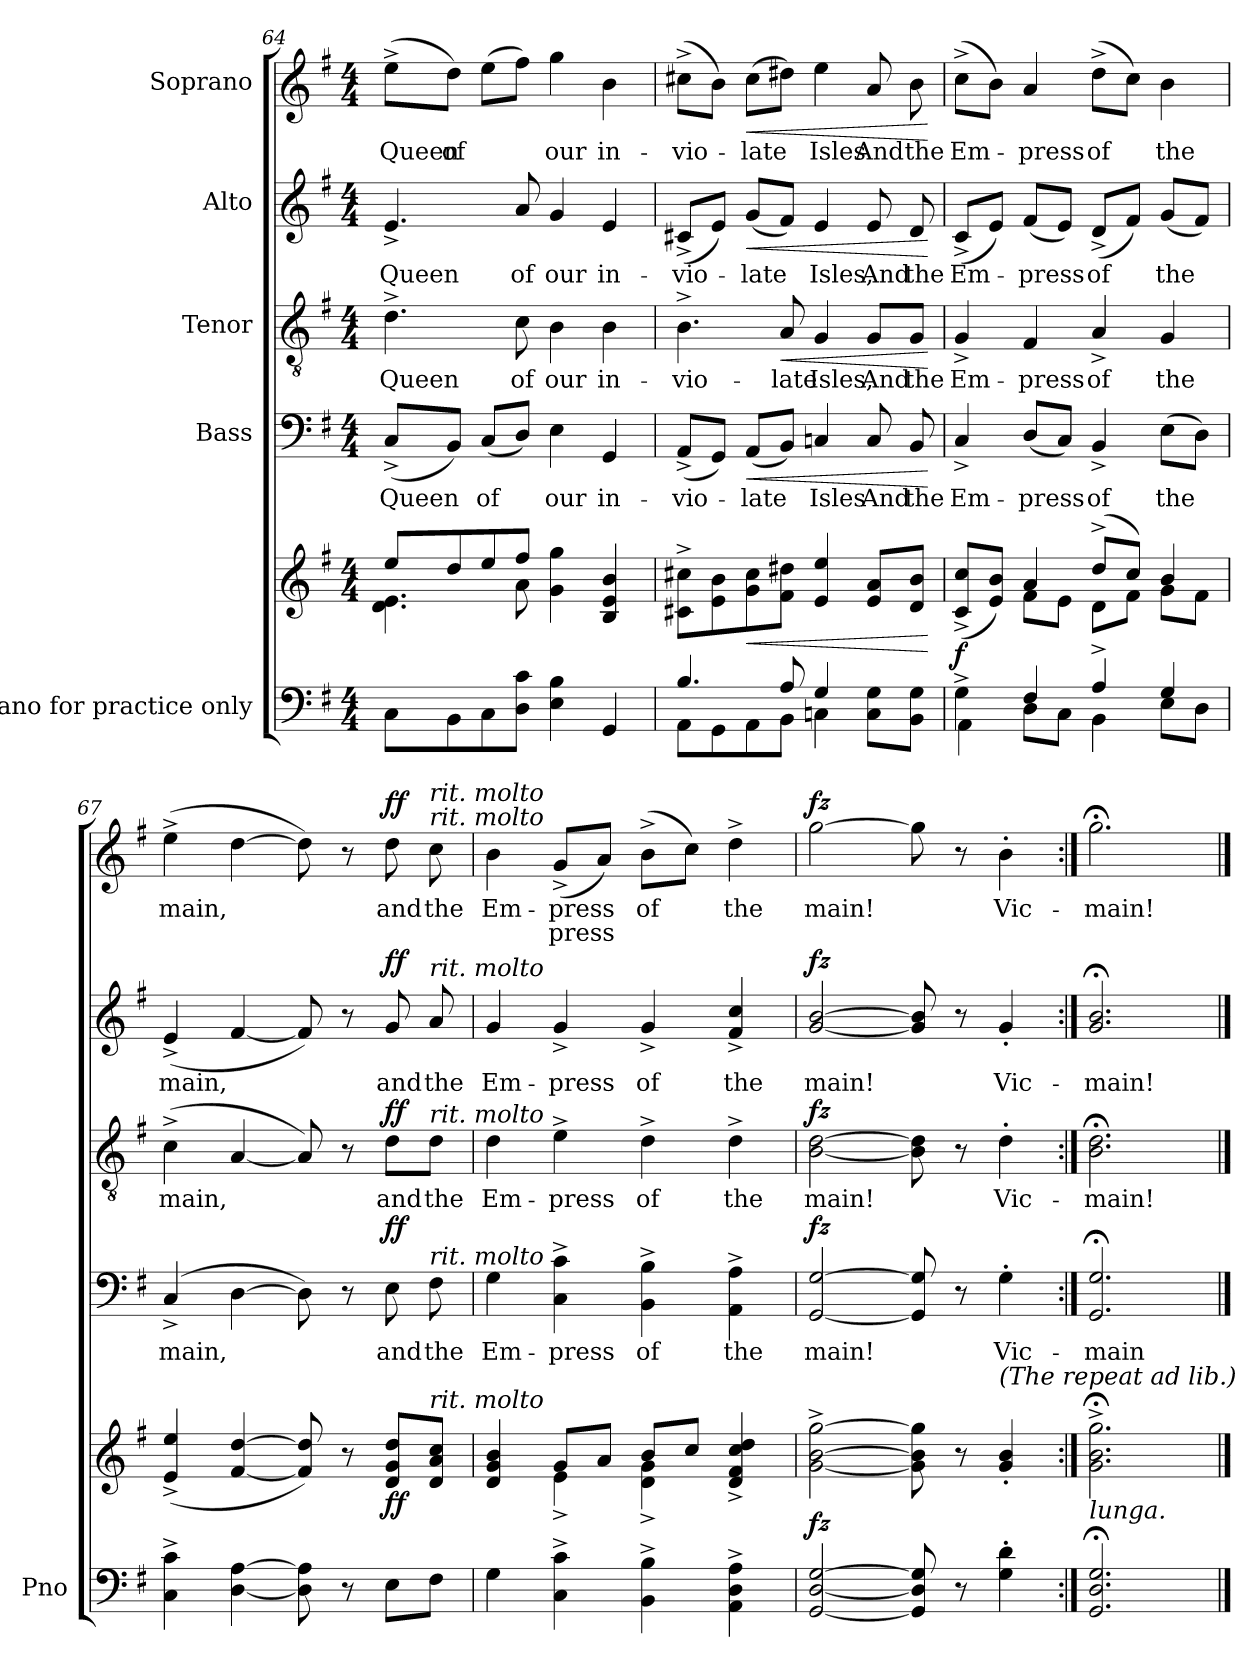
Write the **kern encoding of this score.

**kern	**kern	**dynam	**kern	**text	**dynam	**kern	**text	**dynam	**kern	**text	**dynam	**kern	**text	**text	**dynam
*part5	*part5	*part5	*part4	*part4	*part4	*part3	*part3	*part3	*part2	*part2	*part2	*part1	*part1	*part1	*part1
*staff6	*staff5	*staff5/6	*staff4	*staff4	*staff4	*staff3	*staff3	*staff3	*staff2	*staff2	*staff2	*staff1	*staff1	*staff1	*staff1
*I"Piano for practice only	*	*	*I"Bass	*	*	*I"Tenor	*	*	*I"Alto	*	*	*I"Soprano	*	*	*
*I'Pno	*	*	*	*	*	*	*	*	*	*	*	*	*	*	*
*clefF4	*clefG2	*	*clefF4	*	*	*clefGv2	*	*	*clefG2	*	*	*clefG2	*	*	*
*k[f#]	*k[f#]	*	*k[f#]	*	*	*k[f#]	*	*	*k[f#]	*	*	*k[f#]	*	*	*
*M4/4	*M4/4	*	*M4/4	*	*	*M4/4	*	*	*M4/4	*	*	*M4/4	*	*	*
=64	=64	=64	=64	=64	=64	=64	=64	=64	=64	=64	=64	=64	=64	=64	=64
*	*^	*	*	*	*	*	*	*	*	*	*	*	*	*	*
8C\L	8ee/L	4.d\ 4.e\	.	(8C^>/L	Queen	.	4.d^\	Queen	.	4.e^>/	Queen	.	(8ee^\L	Queen	.	.
8BB\	8dd/	.	.	8BB/J)	.	.	.	.	.	.	.	.	8dd\J)	of	.	.
8C\	8ee/	.	.	(8C/L	of	.	.	.	.	.	.	.	(8ee\L	.	.	.
8D\ 8c\J	8ff#/J	8a\	.	8D/J)	.	.	8c\	of	.	8a/	of	.	8ff#\J)	.	.	.
4E\ 4B\	4g\ 4gg\	2ryy	.	4E\	our	.	4B\	our	.	4g/	our	.	4gg\	our	.	.
4GG/	4B/ 4e/ 4b/	.	.	4GG/	in-	.	4B\	in-	.	4e/	in-	.	4b\	in-	.	.
*	*v	*v	*	*	*	*	*	*	*	*	*	*	*	*	*	*
=65	=65	=65	=65	=65	=65	=65	=65	=65	=65	=65	=65	=65	=65	=65	=65
*^	*	*	*	*	*	*	*	*	*	*	*	*	*	*	*
4.B/	8AA\L	8c#X\^ 8cc#X\^L	.	(8AA^>/L	-vio-	.	4.B^\	-vio-	.	(8c#X^>/L	vio-	.	(8cc#X^\L	-vio-	.	.
.	8GG\	8e\ 8b\	.	8GG/J)	.	.	.	.	.	8e/J)	.	.	8b\J)	.	.	.
!	!	!	!LO:HP:b	!	!	!LO:HP:b	!	!	!	!	!	!LO:HP:b	!	!	!	!LO:HP:b
.	8AA\	8g\ 8cc#\	<	(8AA/L	-late	<	.	.	.	(8g/L	late	<	(8cc#\L	late	.	<
!	!	!	!	!	!	!	!	!	!LO:HP:b	!	!	!	!	!	!	!
8A/	8BB\J	8f#\ 8dd#X\J	.	8BB/J)	.	.	8A/	-late	<	8f#/J)	.	.	8dd#X\J)	.	.	.
4G/	4Cn\	4e/ 4ee/	.	4Cn/	Isles	.	4G/	Isles,	.	4e/	Isles,	.	4ee\	Isles	.	.
8C\ 8G\L	4ryy	8e/ 8a/L	.	8C/	And	.	8G/L	And	.	8e/	And	.	8a/	And	.	.
8BB\ 8G\J	.	8d/ 8b/J	.	8BB/	the	.	8G/J	the	.	8d/	the	.	8b\	the	.	.
*v	*v	*	*	*	*	*	*	*	*	*	*	*	*	*	*	*
.	.	[	.	.	[	.	.	[	.	.	[	.	.	.	[
=66	=66	=66	=66	=66	=66	=66	=66	=66	=66	=66	=66	=66	=66	=66	=66
*^	*^	*	*	*	*	*	*	*	*	*	*	*	*	*	*
!	!	!	!	!LO:DY:b	!	!	!	!	!	!	!	!	!	!	!	!	!
4G^>\	4AA\	(>8c/^> 8cc/^>L	4ryy	f	4C^>/	Em-	.	4G^>/	Em-	.	(8c^>/L	Em-	.	(8cc^\L	Em-	.	.
.	.	8e/ 8b/J)	.	.	.	.	.	.	.	.	8e/J)	.	.	8b\J)	.	.	.
4F#/	8D\L	4a/	8f#\L	.	(8D/L	-press	.	4F#/	-press	.	(8f#/L	press	.	4a/	-press	.	.
.	8C\J	.	8e\J	.	8C/J)	.	.	.	.	.	8e/J)	.	.	.	.	.	.
4A^>/	4BB\	(8dd^/L	8d\L	.	4BB^>/	of	.	4A^>/	of	.	(8d^>/L	of	.	(8dd^\L	of	.	.
.	.	8cc/J)	8f#\J	.	.	.	.	.	.	.	8f#/J)	.	.	8cc\J)	.	.	.
4G/	8E\L	4b/	8g\L	.	(8E\L	the	.	4G/	the	.	(8g/L	the	.	4b\	the	.	.
.	8D\J	.	8f#\J	.	8D\J)	.	.	.	.	.	8f#/J)	.	.	.	.	.	.
*v	*v	*	*	*	*	*	*	*	*	*	*	*	*	*	*	*	*
*	*v	*v	*	*	*	*	*	*	*	*	*	*	*	*	*	*
=67	=67	=67	=67	=67	=67	=67	=67	=67	=67	=67	=67	=67	=67	=67	=67
4C\^ 4c\^	(4e/^ 4ee/^	.	(4C^/	main,	.	(4c^\	main,	.	(4e^/	main,	.	(4ee^\	main,	.	.
[4D\ [4A\	[4f#/ [4dd/	.	[4D\	.	.	[4A/	.	.	[4f#/	.	.	[4dd\	.	.	.
8D\] 8A\]	8f#/] 8dd/])	.	8D\])	.	.	8A/])	.	.	8f#/])	.	.	8dd\])	.	.	.
8r	8r	.	8r	.	.	8r	.	.	8r	.	.	8r	.	.	.
!	!	!LO:DY:b	!	!	!LO:DY:a	!	!	!LO:DY:a	!	!	!LO:DY:a	!	!	!	!LO:DY:a
8E\L	8d/ 8g/ 8dd/L	ff	8E\	and	ff	8d\L	and	ff	8g/	and	ff	8dd\	and	.	ff
!	!	!	!	!	!	!	!	!	!	!	!	!LO:TX:i:t=rit. molto	!	!	!
!	!	!	!	!	!	!	!	!	!	!	!	!LO:TX:i:t=rit. molto	!	!	!
!	!	!	!	!	!	!	!	!	!LO:TX:i:t=rit. molto	!	!	!	!	!	!
!	!	!	!	!	!	!LO:TX:i:t=rit. molto	!	!	!	!	!	!	!	!	!
!	!	!	!LO:TX:i:t=rit. molto	!	!	!	!	!	!	!	!	!	!	!	!
!	!LO:TX:i:t=rit. molto	!	!	!	!	!	!	!	!	!	!	!	!	!	!
8F#\J	8d/ 8a/ 8cc/J	.	8F#\	the	.	8d\J	the	.	8a/	the	.	8cc\	the	.	.
=68	=68	=68	=68	=68	=68	=68	=68	=68	=68	=68	=68	=68	=68	=68	=68
*	*^	*	*	*	*	*	*	*	*	*	*	*	*	*	*
4G\	4d/ 4g/ 4b/	4ryy	.	4G\	Em-	.	4d\	Em-	.	4g/	Em-	.	4b\	Em-	.	.
4C\^ 4c\^	8g/L	4e^>\	.	4C\^ 4c\^	-press	.	4e^\	-press	.	4g^>/	-press	.	(8g^>/L	-press	-press	.
.	8a/J	.	.	.	.	.	.	.	.	.	.	.	8a/J)	.	.	.
4BB\^ 4B\^	8b/L	4d\^> 4g\^>	.	4BB\^ 4B\^	of	.	4d^\	of	.	4g^>/	of	.	(8b^\L	of	.	.
.	8cc/J	.	.	.	.	.	.	.	.	.	.	.	8cc\J)	.	.	.
4AA\^ 4D\^ 4A\^	4d/^> 4f#/^> 4cc/^> 4dd/^>	4ryy	.	4AA\^ 4A\^	the	.	4d^\	the	.	4f#/^> 4cc/^>	the	.	4dd^\	the	.	.
=69	=69	=69	=69	=69	=69	=69	=69	=69	=69	=69	=69	=69	=69	=69	=69	=69
!	!	!	!LO:DY:a=2	!	!	!LO:DY:a	!	!	!LO:DY:a	!	!	!LO:DY:a	!	!	!	!LO:DY:a
*	*v	*v	*	*	*	*	*	*	*	*	*	*	*	*	*	*
[2GG/ [2D/ [2G/	[2g\^ [2b\^ [2gg\^	fz	[2GG/ [2G/	main!	fz	[2B\ [2d\	main!	fz	[2g/ [2b/	main!	fz	[2gg\	main!	.	fz
8GG/] 8D/] 8G/]	8g\] 8b\] 8gg\]	.	8GG/] 8G/]	.	.	8B\] 8d\]	.	.	8g/] 8b/]	.	.	8gg\]	.	.	.
8r	8r	.	8r	.	.	8r	.	.	8r	.	.	8r	.	.	.
!	!LO:TX:i:t=(The repeat ad lib.)	!	!	!	!	!	!	!	!	!	!	!	!	!	!
4G\' 4d\'	4g/' 4b/'	.	4G'\	Vic-	.	4d'\	Vic-	.	4g'/	Vic-	.	4b'\	Vic-	.	.
=70:|!	=70:|!	=70:|!	=70:|!	=70:|!	=70:|!	=70:|!	=70:|!	=70:|!	=70:|!	=70:|!	=70:|!	=70:|!	=70:|!	=70:|!	=70:|!
!LO:TX:i:t=lunga.	!	!	!	!	!	!	!	!	!	!	!	!	!	!	!
2.GG/;< 2.D/;< 2.G/;<	2.g\;<^ 2.b\;<^ 2.gg\;<^	.	2.GG/;< 2.G/;<	-main	.	2.B\;< 2.d\;<	-main!	.	2.g/;< 2.b/;<	-main!	.	2.gg;<\	-main!	.	.
==	==	==	==	==	==	==	==	==	==	==	==	==	==	==	==
*-	*-	*-	*-	*-	*-	*-	*-	*-	*-	*-	*-	*-	*-	*-	*-
